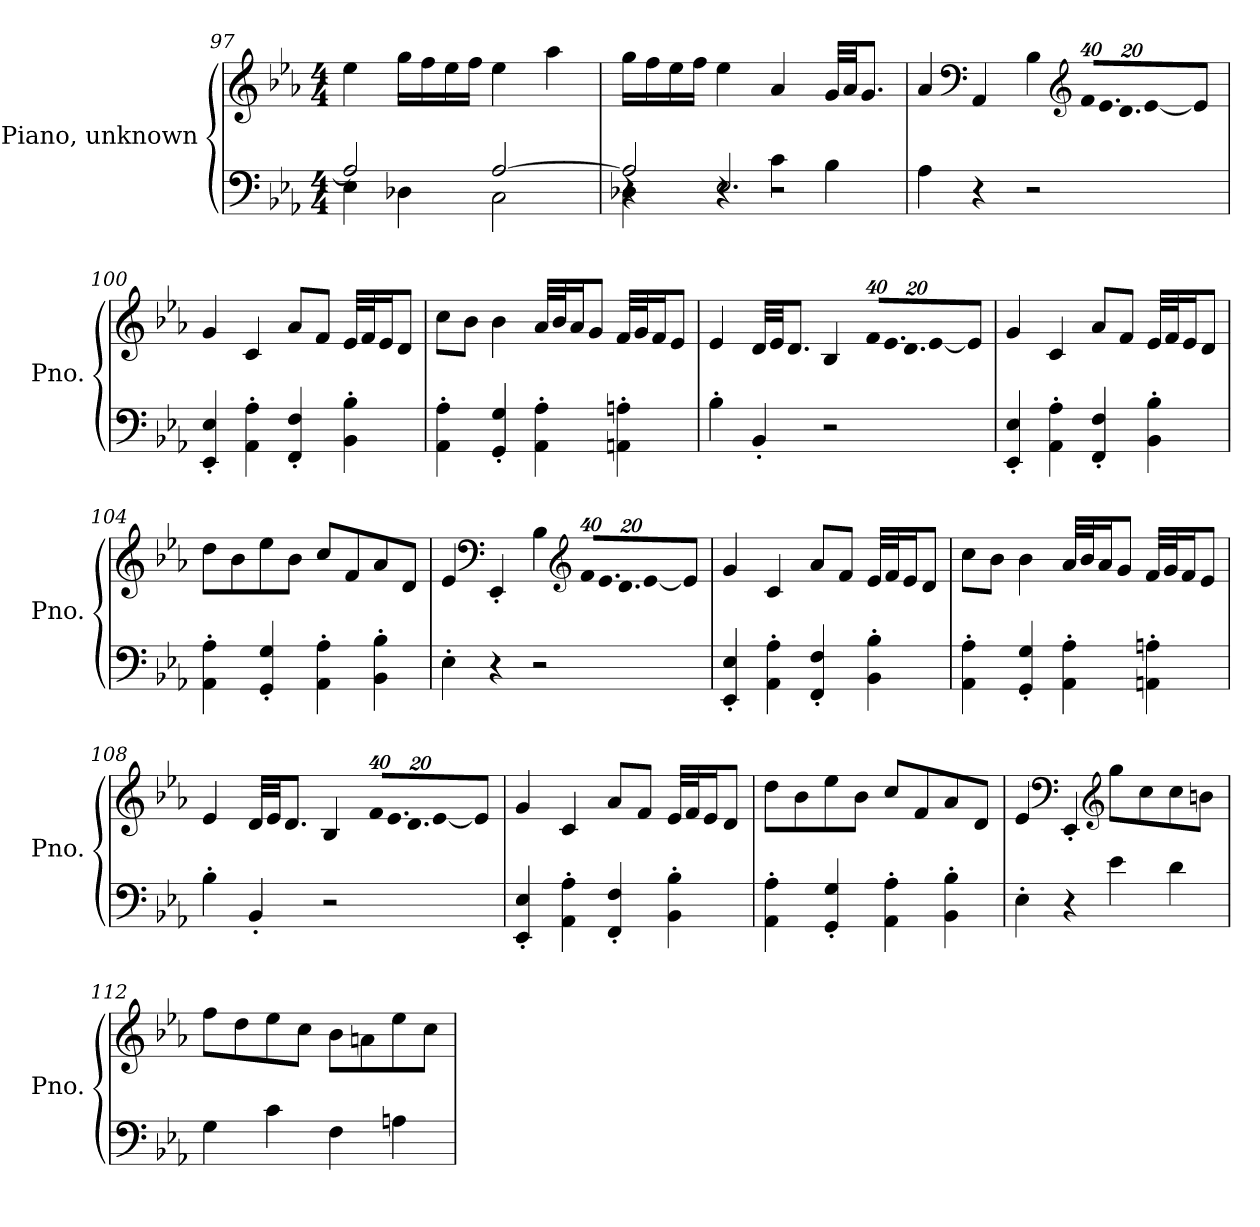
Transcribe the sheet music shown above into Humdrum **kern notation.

**kern	**kern
*part1	*part1
*staff2	*staff1
*I"Piano, unknown	*
*I'Pno.	*
*clefF4	*clefG2
*k[b-e-a-]	*k[b-e-a-]
*M4/4	*M4/4
=97	=97
*^	*
2A-/]	4E-\	4ee-\
.	4D-X\	16gg\LL
.	.	16ff\
.	.	16ee-\
.	.	16ff\JJ
[2A-/	2C\	4ee-\
.	.	4aa-\
=98	=98	=98
*	*^	*
2A-/]	4D-X\	4r	16gg\LL
.	.	.	16ff\
.	.	.	16ee-\
.	.	.	16ff\JJ
.	4r	2.E-/	4ee-\
2r	4c\	.	4a-/
.	4B-\	.	32g/LLL
.	.	.	32a-/JJ
.	.	.	8.g/J
*v	*v	*v	*
!!LO:LB:g=z
=99	=99
4A-\	4a-/
*	*clefF4
4r	4AA-/
2r	4B-\
*	*clefG2
*	*Xbrackettup
!	!LO:N:vis=32
.	640%23f/LLL
!	!LO:N:vis=64.
.	640%17e-/L
!	!LO:N:vis=64.
.	640%17d/J
!	!LO:N:vis=32
.	[640%23e-/JJ
.	8e-/J]
=100	=100
4EE-/' 4E-/'	4g/
4AA-\' 4A-\'	4c/
4FF/' 4F/'	8a-/L
.	8f/J
4BB-\' 4B-\'	32e-/LLL
.	32f/J
.	16e-/J
.	8d/J
=101	=101
4AA-\' 4A-\'	8cc\L
.	8b-\J
4GG/' 4G/'	4b-\
4AA-\' 4A-\'	32a-/LLL
.	32b-/J
.	16a-/J
.	8g/J
4AAn\' 4An\'	32f/LLL
.	32g/J
.	16f/J
.	8e-/J
=102	=102
4B-'\	4e-/
4BB-'/	32d/LLL
.	32e-/JJ
.	8.d/J
2r	4B-/
!	!LO:N:vis=32
.	640%23f/LLL
!	!LO:N:vis=64.
.	640%17e-/L
!	!LO:N:vis=64.
.	640%17d/J
!	!LO:N:vis=32
.	[640%23e-/JJ
.	8e-/J]
!!LO:PB:g=z
=103	=103
4EE-/' 4E-/'	4g/
4AA-\' 4A-\'	4c/
4FF/' 4F/'	8a-/L
.	8f/J
4BB-\' 4B-\'	32e-/LLL
.	32f/J
.	16e-/J
.	8d/J
=104	=104
4AA-\' 4A-\'	8dd\L
.	8b-\
4GG/' 4G/'	8ee-\
.	8b-\J
4AA-\' 4A-\'	8cc/L
.	8f/
4BB-\' 4B-\'	8a-/
.	8d/J
=105	=105
4E-'\	4e-/
*	*clefF4
4r	4EE-'/
2r	4B-\
*	*clefG2
!	!LO:N:vis=32
.	640%23f/LLL
!	!LO:N:vis=64.
.	640%17e-/L
!	!LO:N:vis=64.
.	640%17d/J
!	!LO:N:vis=32
.	[640%23e-/JJ
.	8e-/J]
=106	=106
4EE-/' 4E-/'	4g/
4AA-\' 4A-\'	4c/
4FF/' 4F/'	8a-/L
.	8f/J
4BB-\' 4B-\'	32e-/LLL
.	32f/J
.	16e-/J
.	8d/J
!!LO:LB:g=z
=107	=107
4AA-\' 4A-\'	8cc\L
.	8b-\J
4GG/' 4G/'	4b-\
4AA-\' 4A-\'	32a-/LLL
.	32b-/J
.	16a-/J
.	8g/J
4AAn\' 4An\'	32f/LLL
.	32g/J
.	16f/J
.	8e-/J
=108	=108
4B-'\	4e-/
4BB-'/	32d/LLL
.	32e-/JJ
.	8.d/J
2r	4B-/
!	!LO:N:vis=32
.	640%23f/LLL
!	!LO:N:vis=64.
.	640%17e-/L
!	!LO:N:vis=64.
.	640%17d/J
!	!LO:N:vis=32
.	[640%23e-/JJ
.	8e-/J]
=109	=109
4EE-/' 4E-/'	4g/
4AA-\' 4A-\'	4c/
4FF/' 4F/'	8a-/L
.	8f/J
4BB-\' 4B-\'	32e-/LLL
.	32f/J
.	16e-/J
.	8d/J
=110	=110
4AA-\' 4A-\'	8dd\L
.	8b-\
4GG/' 4G/'	8ee-\
.	8b-\J
4AA-\' 4A-\'	8cc/L
.	8f/
4BB-\' 4B-\'	8a-/
.	8d/J
!!LO:LB:g=z
=111	=111
4E-'\	4e-/
*	*clefF4
4r	4EE-'/
*	*clefG2
4e-\	8gg\L
.	8cc\
4d\	8cc\
.	8bn\J
=112	=112
4G\	8ff\L
.	8dd\
4c\	8ee-\
.	8cc\J
4F\	8b-\L
.	8an\
4An\	8ee-\
.	8cc\J
=	=
*-	*-
